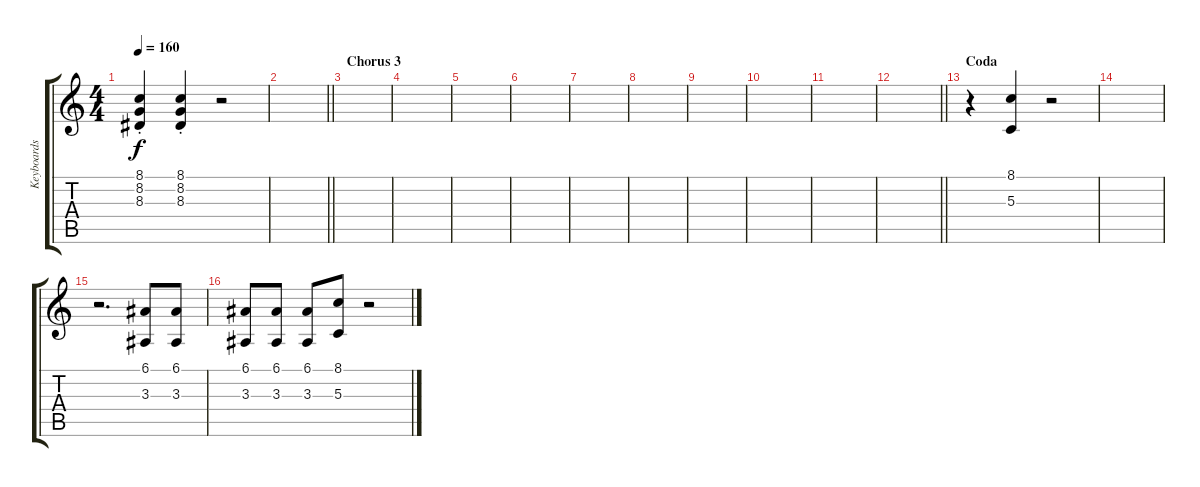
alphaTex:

\track ("Keyboards" "Keyboards") {instrument lead2sawtooth}
\staff {score tabs}
\tuning (E4 B3 G3 D3 A2 E2) {hide}
\ts (4 4)
\tempo 160
\clef g2
\ks c
(8.1{st} 8.2{st} 8.3{st}).4{dy f} (8.1{st} 8.2{st} 8.3{st}).4 r.2 |
\barLineRight lightlight
|
\section ("" "Chorus 3")
|
|
|
|
|
|
|
|
|
\barLineRight lightlight
|
\section ("" "Coda")
r.4 (8.1 5.3).4 r.2 |
|
r.2{d} (6.1 3.3).8 (6.1 3.3).8 |
(6.1 3.3).8 (6.1 3.3).8 (6.1 3.3).8 (8.1 5.3).8 r.2
